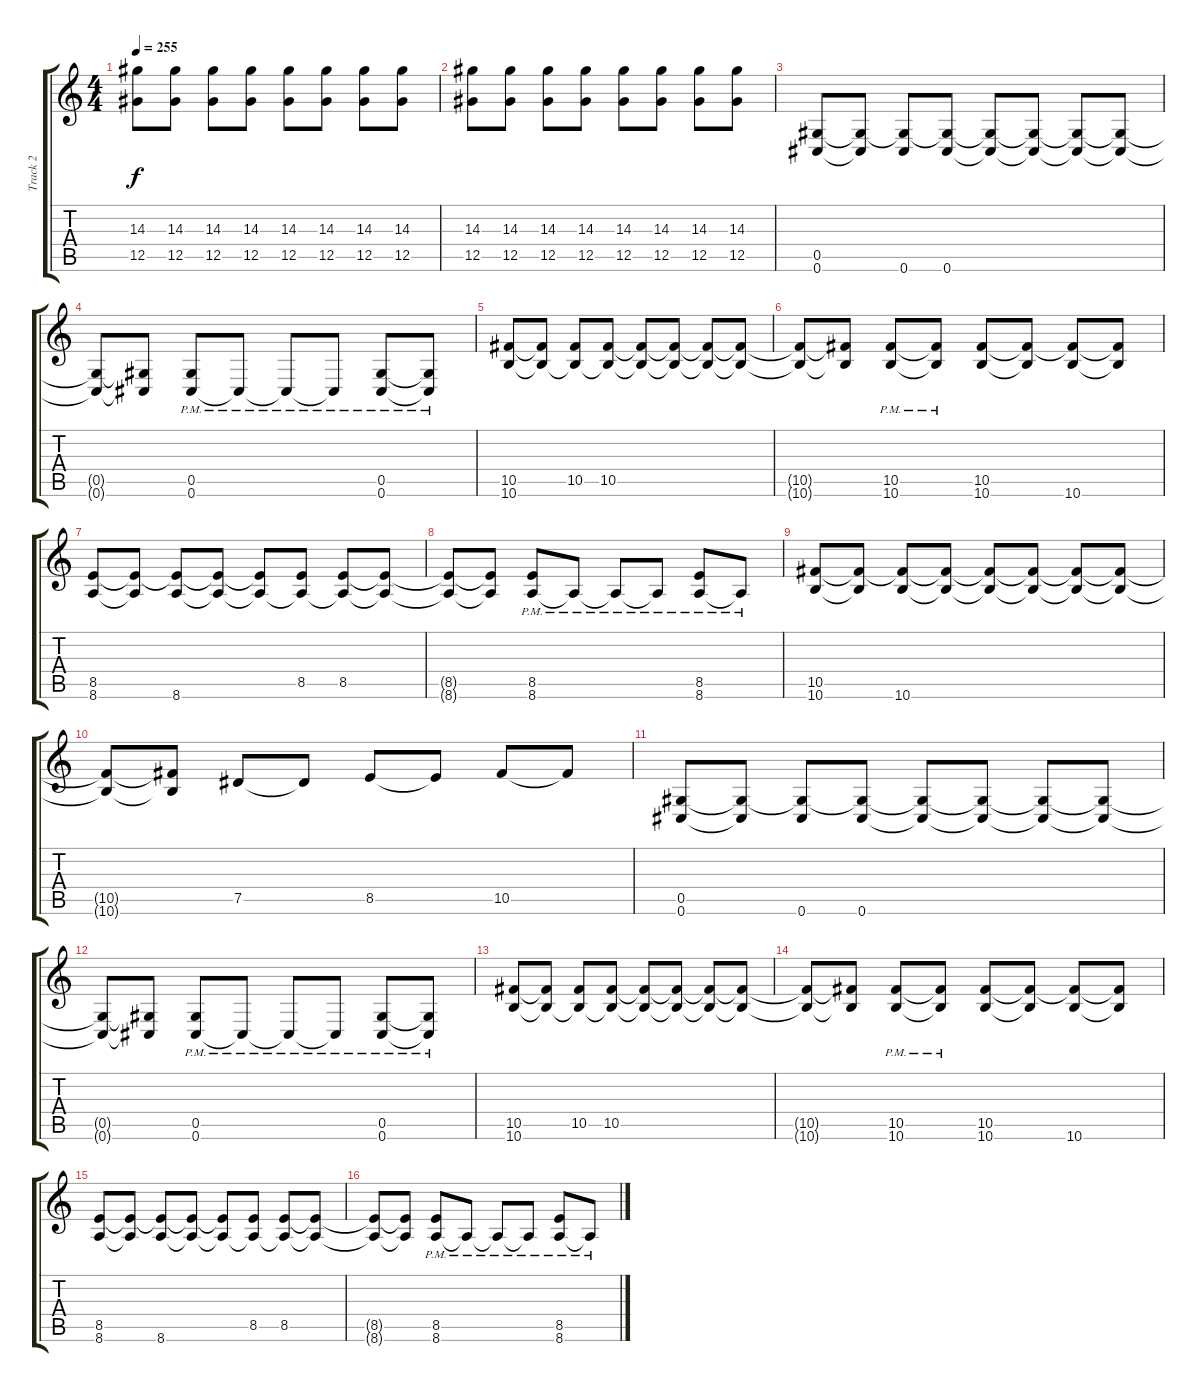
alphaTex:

\track ("Track 2" "Track 2") {instrument distortionguitar}
\staff {score tabs}
\tuning (Eb4 Bb3 Gb3 Db3 Ab2 Db2) {hide}
\ts (4 4)
\tempo 255
\clef g2
\ks c
(14.3 12.5).8{dy f} (14.3 12.5).8 (14.3 12.5).8 (14.3 12.5).8 (14.3 12.5).8 (14.3 12.5).8 (14.3 12.5).8 (14.3 12.5).8 |
(14.3 12.5).8 (14.3 12.5).8 (14.3 12.5).8 (14.3 12.5).8 (14.3 12.5).8 (14.3 12.5).8 (14.3 12.5).8 (14.3 12.5).8 |
(0.5 0.6).8 (0.5{t} 0.6{t}).8 (0.5{t} 0.6).8 (0.5{t} 0.6).8 (0.5{t} 0.6{t}).8 (0.5{t} 0.6{t}).8 (0.5{t} 0.6{t}).8 (0.5{t} 0.6{t}).8 |
(0.5{t} 0.6{t}).8 (0.5{t} 0.6{t}).8 (0.5{pm} 0.6{pm}).8 0.6{pm t}.8 0.6{pm t}.8 0.6{pm t}.8 (0.5{pm} 0.6{pm}).8 (0.5{pm t} 0.6{pm t}).8 |
(10.5 10.6).8 (10.5{t} 10.6{t}).8 (10.5 10.6{t}).8 (10.5 10.6{t}).8 (10.5{t} 10.6{t}).8 (10.5{t} 10.6{t}).8 (10.5{t} 10.6{t}).8 (10.5{t} 10.6{t}).8 |
(10.5{t} 10.6{t}).8 (10.5{t} 10.6{t}).8 (10.5{pm} 10.6{pm}).8 (10.5{pm t} 10.6{pm t}).8 (10.5 10.6).8 (10.5{t} 10.6{t}).8 (10.5{t} 10.6).8 (10.5{t} 10.6{t}).8 |
(8.5 8.6).8 (8.5{t} 8.6{t}).8 (8.5{t} 8.6).8 (8.5{t} 8.6{t}).8 (8.5{t} 8.6{t}).8 (8.5 8.6{t}).8 (8.5 8.6{t}).8 (8.5{t} 8.6{t}).8 |
(8.5{t} 8.6{t}).8 (8.5{t} 8.6{t}).8 (8.5{pm} 8.6{pm}).8 8.6{pm t}.8 8.6{pm t}.8 8.6{pm t}.8 (8.5{pm} 8.6{pm}).8 8.6{pm t}.8 |
(10.5 10.6).8 (10.5{t} 10.6{t}).8 (10.5{t} 10.6).8 (10.5{t} 10.6{t}).8 (10.5{t} 10.6{t}).8 (10.5{t} 10.6{t}).8 (10.5{t} 10.6{t}).8 (10.5{t} 10.6{t}).8 |
(10.5{t} 10.6{t}).8 (10.5{t} 10.6{t}).8 7.5.8 7.5{t}.8 8.5.8 8.5{t}.8 10.5.8 10.5{t}.8 |
(0.5 0.6).8 (0.5{t} 0.6{t}).8 (0.5{t} 0.6).8 (0.5{t} 0.6).8 (0.5{t} 0.6{t}).8 (0.5{t} 0.6{t}).8 (0.5{t} 0.6{t}).8 (0.5{t} 0.6{t}).8 |
(0.5{t} 0.6{t}).8 (0.5{t} 0.6{t}).8 (0.5{pm} 0.6{pm}).8 0.6{pm t}.8 0.6{pm t}.8 0.6{pm t}.8 (0.5{pm} 0.6{pm}).8 (0.5{pm t} 0.6{pm t}).8 |
(10.5 10.6).8 (10.5{t} 10.6{t}).8 (10.5 10.6{t}).8 (10.5 10.6{t}).8 (10.5{t} 10.6{t}).8 (10.5{t} 10.6{t}).8 (10.5{t} 10.6{t}).8 (10.5{t} 10.6{t}).8 |
(10.5{t} 10.6{t}).8 (10.5{t} 10.6{t}).8 (10.5{pm} 10.6{pm}).8 (10.5{pm t} 10.6{pm t}).8 (10.5 10.6).8 (10.5{t} 10.6{t}).8 (10.5{t} 10.6).8 (10.5{t} 10.6{t}).8 |
(8.5 8.6).8 (8.5{t} 8.6{t}).8 (8.5{t} 8.6).8 (8.5{t} 8.6{t}).8 (8.5{t} 8.6{t}).8 (8.5 8.6{t}).8 (8.5 8.6{t}).8 (8.5{t} 8.6{t}).8 |
(8.5{t} 8.6{t}).8 (8.5{t} 8.6{t}).8 (8.5{pm} 8.6{pm}).8 8.6{pm t}.8 8.6{pm t}.8 8.6{pm t}.8 (8.5{pm} 8.6{pm}).8 8.6{pm t}.8
